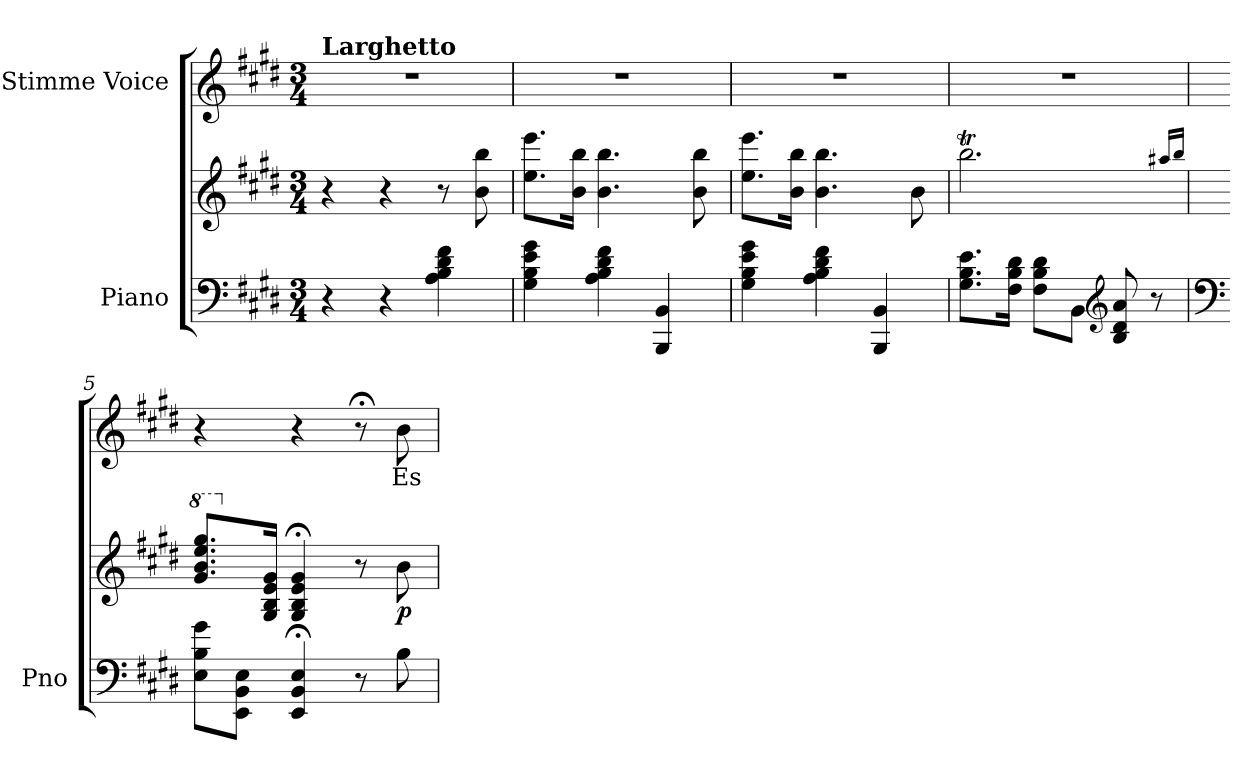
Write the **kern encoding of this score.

**kern	**kern	**dynam	**kern	**text
*part2	*part2	*part2	*part1	*part1
*staff3	*staff2	*staff2/3	*staff1	*staff1
*I"Piano	*	*	*I"Stimme Voice	*
*I'Pno	*	*	*	*
*clefF4	*clefG2	*	*clefG2	*
*k[f#c#g#d#]	*k[f#c#g#d#]	*	*k[f#c#g#d#]	*
*M3/4	*M3/4	*	*M3/4	*
=1	=1	=1	=1	=1
!	!	!	!LO:TX:a:B:t=Larghetto	!
4r	4r	.	2.r	.
4r	4r	.	.	.
4A\ 4B\ 4d#\ 4f#\	8r	.	.	.
.	8b\ 8bb\	.	.	.
=2	=2	=2	=2	=2
4G#\ 4B\ 4e\ 4g#\	8.ee\ 8.eee\L	.	2.r	.
.	16b\ 16bb\Jk	.	.	.
4A\ 4B\ 4d#\ 4f#\	4.b\ 4.bb\	.	.	.
4BBB/ 4BB/	.	.	.	.
.	8b\ 8bb\	.	.	.
=3	=3	=3	=3	=3
4G#\ 4B\ 4e\ 4g#\	8.ee\ 8.eee\L	.	2.r	.
.	16b\ 16bb\Jk	.	.	.
4A\ 4B\ 4d#\ 4f#\	4.b\ 4.bb\	.	.	.
4BBB/ 4BB/	.	.	.	.
.	8b\	.	.	.
=4	=4	=4	=4	=4
8.G#\ 8.B\ 8.e\L	2.bbT\	.	2.r	.
16F#\ 16B\ 16d#\Jk	.	.	.	.
8F#\ 8B\ 8d#\L	.	.	.	.
8BB\J	.	.	.	.
*clefG2	*	*	*	*
8B/ 8d#/ 8a/	.	.	.	.
8r	.	.	.	.
.	16qaa#X/LL	.	.	.
.	16qbb/JJ	.	.	.
=5	=5	=5	=5	=5
*clefF4	*	*	*	*
*	*8va	*	*	*
8E\ 8B\ 8g#\L	8.gg#/ 8.bb/ 8.eee/ 8.ggg#/L	.	4r	.
8EE\ 8BB\ 8E\J	.	.	.	.
*	*X8va	*	*	*
.	16G#/ 16B/ 16e/ 16g#/Jk	.	.	.
4EE/;< 4BB/;< 4E/;<	4G#/;< 4B/;< 4e/;< 4g#/;<	.	4r	.
8r	8r	.	8r;<	.
!	!	!LO:DY:b	!	!LO:LY:b
8B\	8b\	p	8b\	Es
=	=	=	=	=
*-	*-	*-	*-	*-
